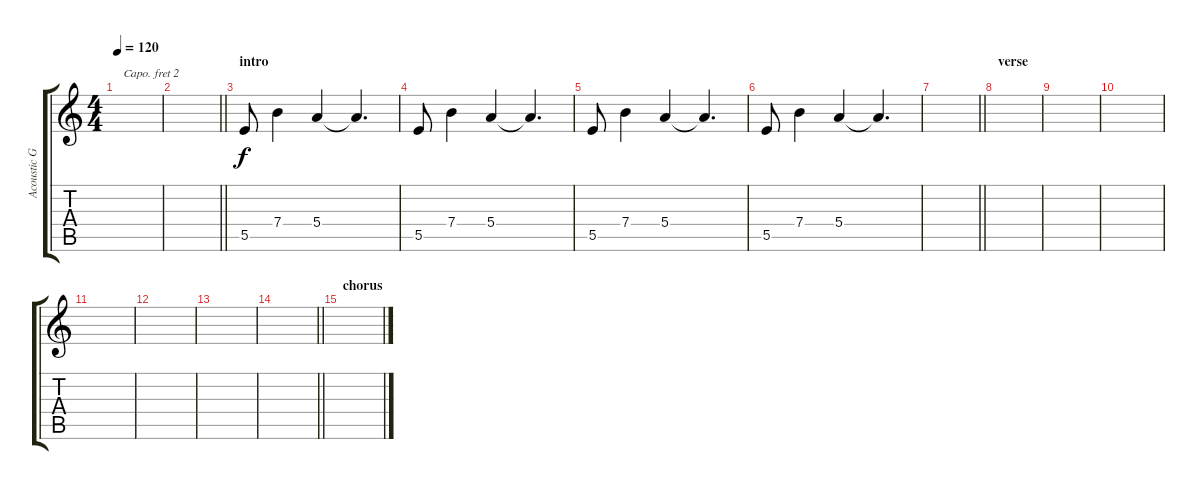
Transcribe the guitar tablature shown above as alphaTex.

\track ("Acoustic Guitar 2 " "Acoustic G") {instrument acousticguitarsteel}
\staff {score tabs}
\capo 2
\tuning (E4 B3 G3 D3 A2 E2) {hide}
\ts (4 4)
\tempo 120
\clef g2
\ks c
|
\barLineRight lightlight
|
\section ("" "intro")
5.5.8 7.4.4 5.4.4 5.4{t}.4{d} |
5.5.8 7.4.4 5.4.4 5.4{t}.4{d} |
5.5.8 7.4.4 5.4.4 5.4{t}.4{d} |
5.5.8 7.4.4 5.4.4 5.4{t}.4{d} |
\barLineRight lightlight
|
\section ("" "verse")
|
|
|
|
|
|
\barLineRight lightlight
|
\section ("" "chorus")
